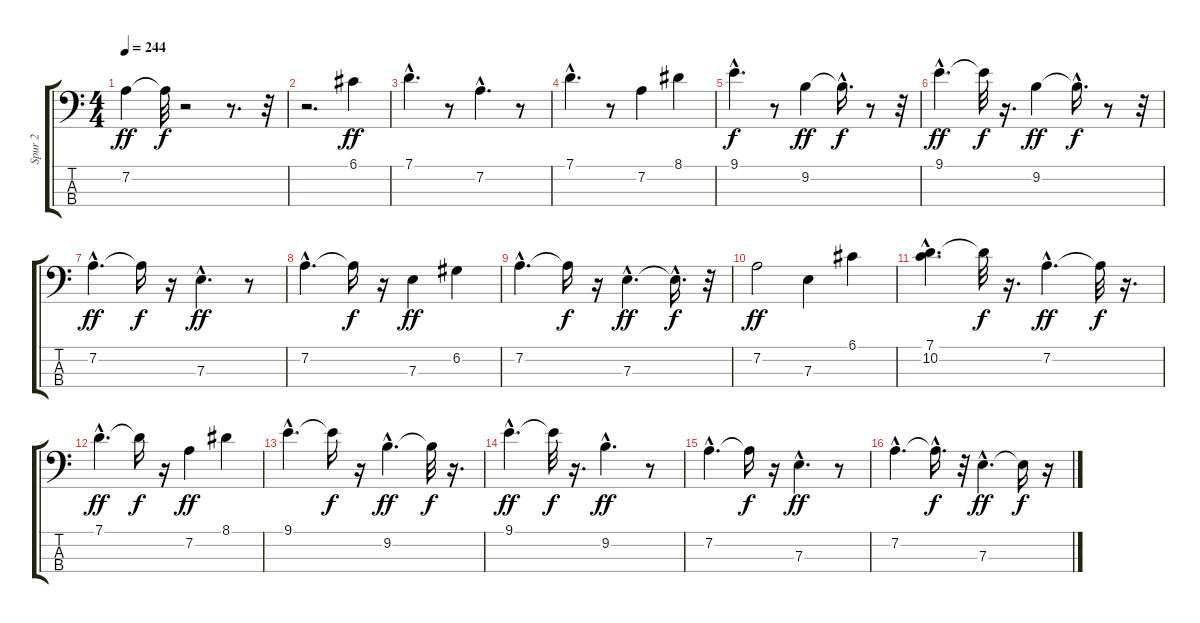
\track ("Spur 2" "Spur 2") {instrument electricbasspick}
\staff {score tabs}
\tuning (G2 D2 A1 E1) {hide}
\ts (4 4)
\tempo 244
\clef f4
\ks c
7.2.4{dy ff} 7.2{t}.32{dy f} r.2 r.8{d} r.32 |
r.2{d} 6.1.4{dy ff} |
7.1{hac}.4{d} r.8 7.2{hac}.4{d} r.8 |
7.1{hac}.4{d} r.8 7.2.4 8.1.4 |
9.1{hac}.4{d dy f} r.8 9.2.4{dy ff} 9.2{hac t}.16{d dy f} r.8 r.32 |
9.1{hac}.4{d dy ff} 9.1{t}.32{dy f} r.16{d} 9.2.4{dy ff} 9.2{hac t}.16{d dy f} r.8 r.32 |
7.2{hac}.4{d dy ff} 7.2{t}.16{dy f} r.16 7.3{hac}.4{d dy ff} r.8 |
7.2{hac}.4{d} 7.2{t}.16{dy f} r.16 7.3.4{dy ff} 6.2.4 |
7.2{hac}.4{d} 7.2{t}.16{dy f} r.16 7.3{hac}.4{d dy ff} 7.3{hac t}.16{d dy f} r.32 |
7.2.2{dy ff} 7.3.4 6.1.4 |
(7.1{hac} 10.2).4{d} 7.1{t}.32{dy f} r.16{d} 7.2{hac}.4{d dy ff} 7.2{t}.32{dy f} r.16{d} |
7.1{hac}.4{d dy ff} 7.1{t}.16{dy f} r.16 7.2.4{dy ff} 8.1.4 |
9.1{hac}.4{d} 9.1{t}.16{dy f} r.16 9.2{hac}.4{d dy ff} 9.2{t}.32{dy f} r.16{d} |
9.1{hac}.4{d dy ff} 9.1{t}.32{dy f} r.16{d} 9.2{hac}.4{d dy ff} r.8 |
7.2{hac}.4{d} 7.2{t}.16{dy f} r.16 7.3{hac}.4{d dy ff} r.8 |
7.2{hac}.4{d} 7.2{hac t}.16{d dy f} r.32 7.3{hac}.4{d dy ff} 7.3{t}.16{dy f} r.16
